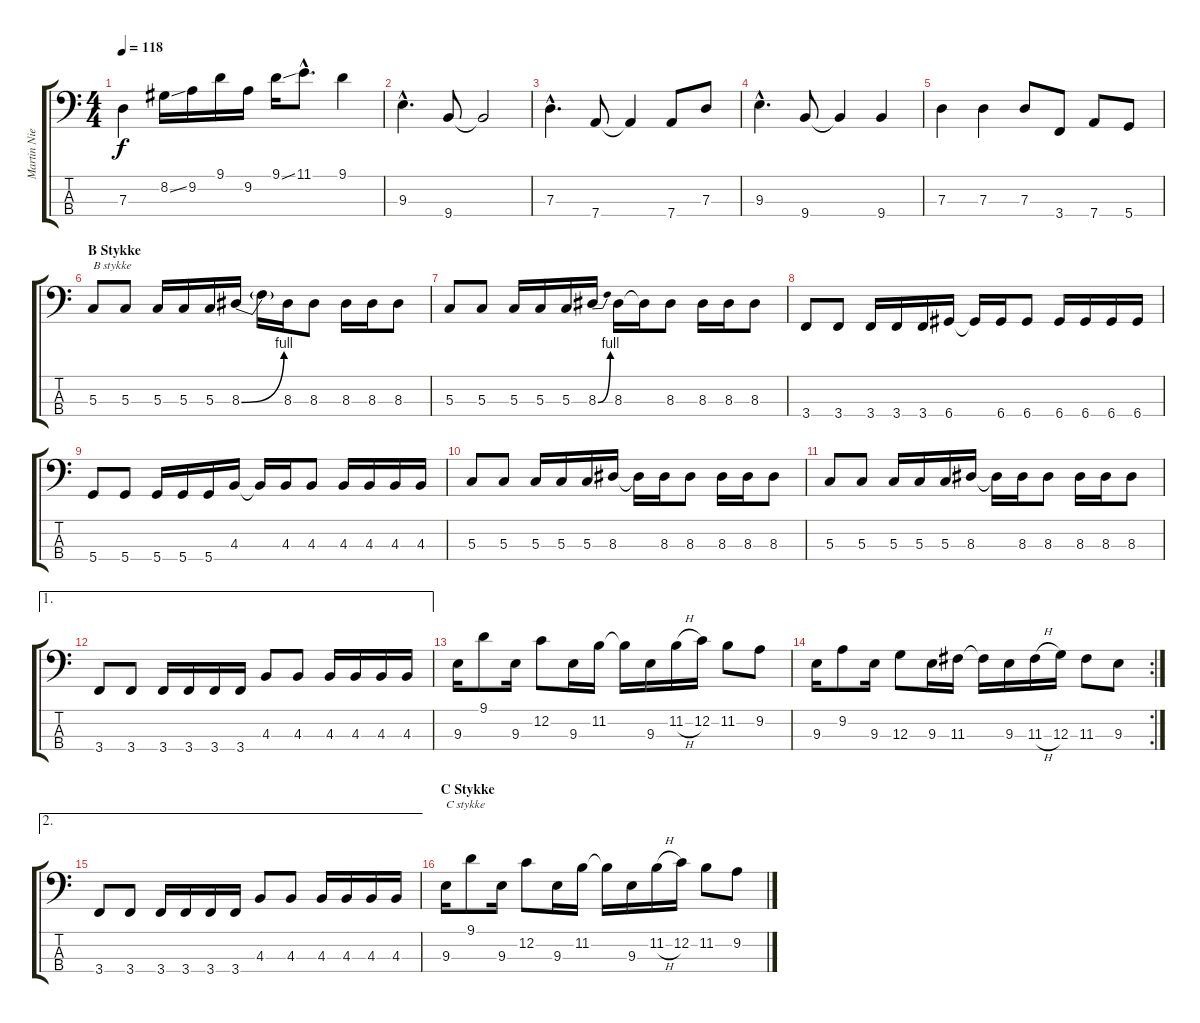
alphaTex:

\track ("Martin Nielsen (Bass)" "Martin Nie") {instrument electricbasspick}
\staff {score tabs}
\tuning (F2 C2 G1 D1) {hide}
\ts (4 4)
\tempo 118
\clef f4
\ks c
7.3.4{dy f} 8.2{ss}.16 9.2.16 9.1.16 9.2.16 9.1{ss}.16 11.1{hac}.8{d} 9.1.4 |
9.3{hac}.4{d} 9.4.8 9.4{t}.2 |
7.3{hac}.4{d} 7.4.8 7.4{t}.4 7.4.8 7.3.8 |
9.3{hac}.4{d} 9.4.8 9.4{t}.4 9.4.4 |
7.3.4 7.3.4 7.3.8 3.4.8 7.4.8 5.4.8 |
\section ("" "B Stykke")
5.3.8{txt "B stykke"} 5.3.8 5.3.16 5.3.16 5.3.16 8.3{be (bend 0 0 60 4)}.16 8.3{t}.16 8.3.16 8.3.8 8.3.16 8.3.16 8.3.8 |
5.3.8 5.3.8 5.3.16 5.3.16 5.3.16 8.3{be (bend 0 0 60 4)}.16 8.3.16 8.3{t}.16 8.3.8 8.3.16 8.3.16 8.3.8 |
3.4.8 3.4.8 3.4.16 3.4.16 3.4.16 6.4.16 6.4{t}.16 6.4.16 6.4.8 6.4.16 6.4.16 6.4.16 6.4.16 |
5.4.8 5.4.8 5.4.16 5.4.16 5.4.16 4.3.16 4.3{t}.16 4.3.16 4.3.8 4.3.16 4.3.16 4.3.16 4.3.16 |
5.3.8 5.3.8 5.3.16 5.3.16 5.3.16 8.3.16 8.3{t}.16 8.3.16 8.3.8 8.3.16 8.3.16 8.3.8 |
5.3.8 5.3.8 5.3.16 5.3.16 5.3.16 8.3.16 8.3{t}.16 8.3.16 8.3.8 8.3.16 8.3.16 8.3.8 |
\ae 1
3.4.8 3.4.8 3.4.16 3.4.16 3.4.16 3.4.16 4.3.8 4.3.8 4.3.16 4.3.16 4.3.16 4.3.16 |
9.3.16 9.1.8 9.3.16 12.2.8 9.3.16 11.2.16 11.2{t}.16 9.3.16 11.2{h}.16 12.2.16 11.2.8 9.2.8 |
\rc 2
9.3.16 9.2.8 9.3.16 12.3.8 9.3.16 11.3.16 11.3{t}.16 9.3.16 11.3{h}.16 12.3.16 11.3.8 9.3.8 |
\ae 2
3.4.8 3.4.8 3.4.16 3.4.16 3.4.16 3.4.16 4.3.8 4.3.8 4.3.16 4.3.16 4.3.16 4.3.16 |
\section ("" "C Stykke")
9.3.16{txt "C stykke"} 9.1.8 9.3.16 12.2.8 9.3.16 11.2.16 11.2{t}.16 9.3.16 11.2{h}.16 12.2.16 11.2.8 9.2.8
